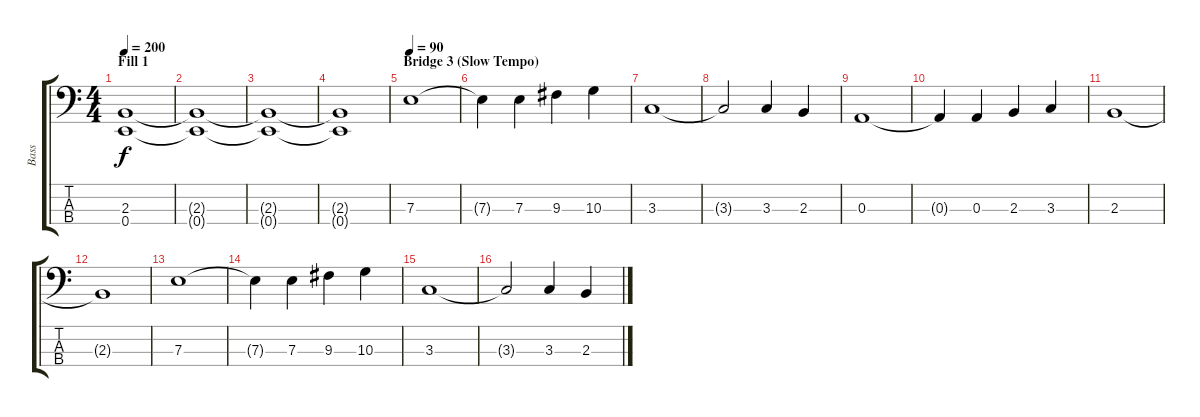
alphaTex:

\track ("Bass" "Bass") {instrument electricbasspick}
\staff {score tabs}
\tuning (G2 D2 A1 E1) {hide}
\ts (4 4)
\section ("" "Fill 1")
\tempo 200
\clef f4
\ks c
(2.3 0.4).1{dy f} |
(2.3{t} 0.4{t}).1 |
(2.3{t} 0.4{t}).1 |
(2.3{t} 0.4{t}).1 |
\section ("" "Bridge 3 (Slow Tempo)")
\tempo 90
7.3.1 |
7.3{t}.4 7.3.4 9.3.4 10.3.4 |
3.3.1 |
3.3{t}.2 3.3.4 2.3.4 |
0.3.1 |
0.3{t}.4 0.3.4 2.3.4 3.3.4 |
2.3.1 |
2.3{t}.1 |
7.3.1 |
7.3{t}.4 7.3.4 9.3.4 10.3.4 |
3.3.1 |
3.3{t}.2 3.3.4 2.3.4
